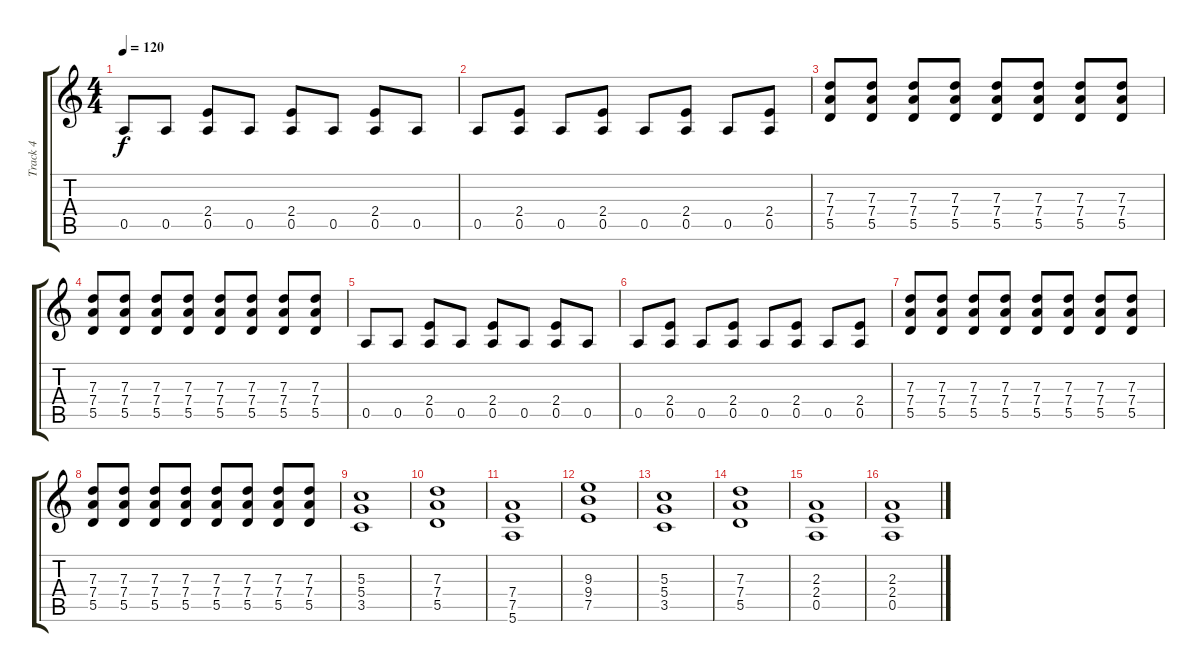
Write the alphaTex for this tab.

\track ("Track 4" "Track 4") {instrument distortionguitar}
\staff {score tabs}
\tuning (E4 B3 G3 D3 A2 E2) {hide}
\ts (4 4)
\tempo 120
\clef g2
\ks c
0.5.8{dy f} 0.5.8 (2.4 0.5).8 0.5.8 (2.4 0.5).8 0.5.8 (2.4 0.5).8 0.5.8 |
0.5.8 (2.4 0.5).8 0.5.8 (2.4 0.5).8 0.5.8 (2.4 0.5).8 0.5.8 (2.4 0.5).8 |
(7.3 7.4 5.5).8 (7.3 7.4 5.5).8 (7.3 7.4 5.5).8 (7.3 7.4 5.5).8 (7.3 7.4 5.5).8 (7.3 7.4 5.5).8 (7.3 7.4 5.5).8 (7.3 7.4 5.5).8 |
(7.3 7.4 5.5).8 (7.3 7.4 5.5).8 (7.3 7.4 5.5).8 (7.3 7.4 5.5).8 (7.3 7.4 5.5).8 (7.3 7.4 5.5).8 (7.3 7.4 5.5).8 (7.3 7.4 5.5).8 |
0.5.8 0.5.8 (2.4 0.5).8 0.5.8 (2.4 0.5).8 0.5.8 (2.4 0.5).8 0.5.8 |
0.5.8 (2.4 0.5).8 0.5.8 (2.4 0.5).8 0.5.8 (2.4 0.5).8 0.5.8 (2.4 0.5).8 |
(7.3 7.4 5.5).8 (7.3 7.4 5.5).8 (7.3 7.4 5.5).8 (7.3 7.4 5.5).8 (7.3 7.4 5.5).8 (7.3 7.4 5.5).8 (7.3 7.4 5.5).8 (7.3 7.4 5.5).8 |
(7.3 7.4 5.5).8 (7.3 7.4 5.5).8 (7.3 7.4 5.5).8 (7.3 7.4 5.5).8 (7.3 7.4 5.5).8 (7.3 7.4 5.5).8 (7.3 7.4 5.5).8 (7.3 7.4 5.5).8 |
(5.3 5.4 3.5).1 |
(7.3 7.4 5.5).1 |
(7.4 7.5 5.6).1 |
(9.3 9.4 7.5).1 |
(5.3 5.4 3.5).1 |
(7.3 7.4 5.5).1 |
(2.3 2.4 0.5).1 |
(2.3 2.4 0.5).1
